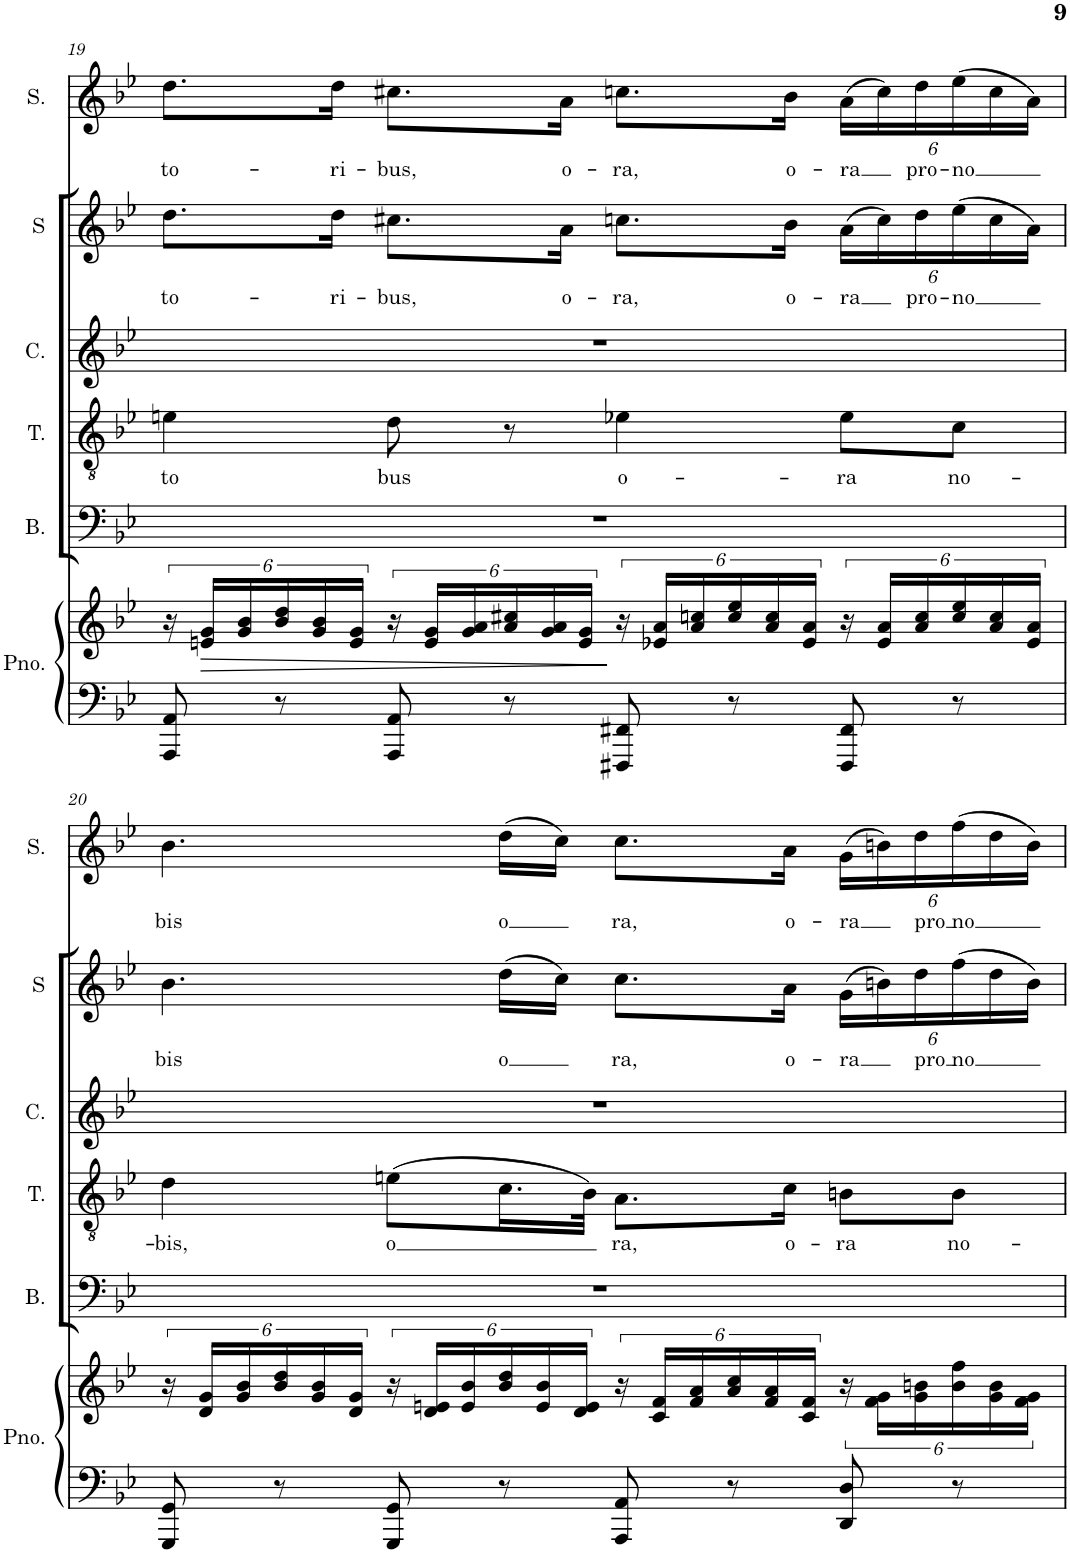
**kern	**kern	**dynam	**kern	**kern	**text	**kern	**kern	**text	**kern	**text
*part6	*part6	*part6	*part5	*part4	*part4	*part3	*part2	*part2	*part1	*part1
*staff7	*staff6	*staff6/7	*staff5	*staff4	*staff4	*staff3	*staff2	*staff2	*staff1	*staff1
*I"Piano	*	*	*I"Bajo	*I"Tenor	*	*I"Contralto	*I"Soprano	*	*I"Solista	*
*I'Pno.	*	*	*I'B.	*I'T.	*	*I'C.	*I'S	*	*I'S.	*
!!LO:PB:g=z
*clefF4	*clefG2	*	*clefF4	*clefGv2	*	*clefG2	*clefG2	*	*clefG2	*
*k[b-e-]	*k[b-e-]	*	*k[b-e-]	*k[b-e-]	*	*k[b-e-]	*k[b-e-]	*	*k[b-e-]	*
*M4/4	*M4/4	*	*M4/4	*M4/4	*	*M4/4	*M4/4	*	*M4/4	*
*met(c)	*met(c)	*	*met(c)	*met(c)	*	*met(c)	*met(c)	*	*met(c)	*
=19	=19	=19	=19	=19	=19	=19	=19	=19	=19	=19
!	!	!	!	!	!LO:LY:b	!	!	!LO:LY:b	!	!LO:LY:b
8AAA/ 8AA/	24r	.	1r	4en\	to	1r	8.dd\L	-to-	8.dd\L	-to-
!	!	!LO:HP:b	!	!	!	!	!	!	!	!
.	24en/ 24g/LL	>	.	.	.	.	.	.	.	.
.	24g/ 24b-/	.	.	.	.	.	.	.	.	.
8r	24b-/ 24dd/	.	.	.	.	.	.	.	.	.
.	24g/ 24b-/	.	.	.	.	.	.	.	.	.
!	!	!	!	!	!	!	!	!LO:LY:b	!	!LO:LY:b
.	.	.	.	.	.	.	16dd\Jk	-ri-	16dd\Jk	-ri-
.	24e/ 24g/JJ	.	.	.	.	.	.	.	.	.
!	!	!	!	!	!LO:LY:b	!	!	!LO:LY:b	!	!LO:LY:b
8AAA/ 8AA/	24r	.	.	8d\	bus	.	8.cc#X\L	-bus,	8.cc#X\L	-bus,
.	24e/ 24g/LL	.	.	.	.	.	.	.	.	.
.	24g/ 24a/	.	.	.	.	.	.	.	.	.
8r	24a/ 24cc#X/	.	.	8r	.	.	.	.	.	.
.	24g/ 24a/	.	.	.	.	.	.	.	.	.
!	!	!	!	!	!	!	!	!LO:LY:b	!	!LO:LY:b
.	.	.	.	.	.	.	16a\Jk	o-	16a\Jk	o-
.	24e/ 24g/JJ	.	.	.	.	.	.	.	.	.
!	!	!	!	!	!LO:LY:b	!	!	!LO:LY:b	!	!LO:LY:b
8FFF#X/ 8FF#X/	24r	]	.	4e-X\	o-	.	8.ccn\L	-ra,	8.ccn\L	-ra,
.	24e-X/ 24a/LL	.	.	.	.	.	.	.	.	.
.	24a/ 24ccn/	.	.	.	.	.	.	.	.	.
8r	24cc/ 24ee-/	.	.	.	.	.	.	.	.	.
.	24a/ 24cc/	.	.	.	.	.	.	.	.	.
!	!	!	!	!	!	!	!	!LO:LY:b	!	!LO:LY:b
.	.	.	.	.	.	.	16b-\Jk	o-	16b-\Jk	o-
.	24e-/ 24a/JJ	.	.	.	.	.	.	.	.	.
!	!	!	!	!	!LO:LY:b	!	!	!	!	!
*	*	*	*	*	*	*	*Xbrackettup	*	*	*
!	!	!	!	!	!	!	!	!LO:LY:b	!	!
*	*	*	*	*	*	*	*	*	*Xbrackettup	*
!	!	!	!	!	!	!	!	!	!	!LO:LY:b
8FFF#/ 8FF#/	24r	.	.	8e-\L	-ra	.	(24a\LL	-ra	(24a\LL	-ra
.	24e-/ 24a/LL	.	.	.	.	.	24cc\)	.	24cc\)	.
!	!	!	!	!	!	!	!	!LO:LY:b	!	!LO:LY:b
.	24a/ 24cc/	.	.	.	.	.	24dd\	pro-	24dd\	pro-
!	!	!	!	!	!LO:LY:b	!	!	!LO:LY:b	!	!LO:LY:b
8r	24cc/ 24ee-/	.	.	8c\J	no-	.	(24ee-\	-no	(24ee-\	-no
.	24a/ 24cc/	.	.	.	.	.	24cc\	.	24cc\	.
.	24e-/ 24a/JJ	.	.	.	.	.	24a\JJ)	.	24a\JJ)	.
!!LO:LB:g=z
=20	=20	=20	=20	=20	=20	=20	=20	=20	=20	=20
!	!	!	!	!	!LO:LY:b	!	!	!LO:LY:b	!	!LO:LY:b
8GGG/ 8GG/	24r	.	1r	4d\	-bis,	1r	4.b-\	bis	4.b-\	bis
.	24d/ 24g/LL	.	.	.	.	.	.	.	.	.
.	24g/ 24b-/	.	.	.	.	.	.	.	.	.
8r	24b-/ 24dd/	.	.	.	.	.	.	.	.	.
.	24g/ 24b-/	.	.	.	.	.	.	.	.	.
.	24d/ 24g/JJ	.	.	.	.	.	.	.	.	.
!	!	!	!	!	!LO:LY:b	!	!	!	!	!
8GGG/ 8GG/	24r	.	.	(8en\L	-o	.	.	.	.	.
.	24d/ 24en/LL	.	.	.	.	.	.	.	.	.
.	24e/ 24b-/	.	.	.	.	.	.	.	.	.
!	!	!	!	!	!	!	!	!LO:LY:b	!	!LO:LY:b
8r	24b-/ 24dd/	.	.	16.c\L	.	.	(16dd\LL	-o	(16dd\LL	-o
.	24e/ 24b-/	.	.	.	.	.	.	.	.	.
.	.	.	.	.	.	.	16cc\JJ)	.	16cc\JJ)	.
.	24d/ 24e/JJ	.	.	.	.	.	.	.	.	.
.	.	.	.	32B-\JJk)	.	.	.	.	.	.
!	!	!	!	!	!LO:LY:b	!	!	!LO:LY:b	!	!LO:LY:b
8AAA/ 8AA/	24r	.	.	8.A\L	ra,	.	8.cc\L	ra,	8.cc\L	ra,
.	24c/ 24f/LL	.	.	.	.	.	.	.	.	.
.	24f/ 24a/	.	.	.	.	.	.	.	.	.
8r	24a/ 24cc/	.	.	.	.	.	.	.	.	.
.	24f/ 24a/	.	.	.	.	.	.	.	.	.
!	!	!	!	!	!LO:LY:b	!	!	!LO:LY:b	!	!LO:LY:b
.	.	.	.	16c\Jk	o-	.	16a\Jk	o-	16a\Jk	o-
.	24c/ 24f/JJ	.	.	.	.	.	.	.	.	.
!	!	!	!	!	!LO:LY:b	!	!	!LO:LY:b	!	!LO:LY:b
8DD/ 8D/	24r	.	.	8Bn\L	-ra	.	(24g\LL	-ra	(24g\LL	-ra
.	24f\ 24g\LL	.	.	.	.	.	24bn\)	.	24bn\)	.
!	!	!	!	!	!	!	!	!LO:LY:b	!	!LO:LY:b
.	24g\ 24bn\	.	.	.	.	.	24dd\	pro	24dd\	pro
!	!	!	!	!	!LO:LY:b	!	!	!LO:LY:b	!	!LO:LY:b
8r	24b\ 24ff\	.	.	8B\J	no-	.	(24ff\	no	(24ff\	no
.	24g\ 24b\	.	.	.	.	.	24dd\	.	24dd\	.
.	24f\ 24g\JJ	.	.	.	.	.	24b\JJ)	.	24b\JJ)	.
=	=	=	=	=	=	=	=	=	=	=
*-	*-	*-	*-	*-	*-	*-	*-	*-	*-	*-
